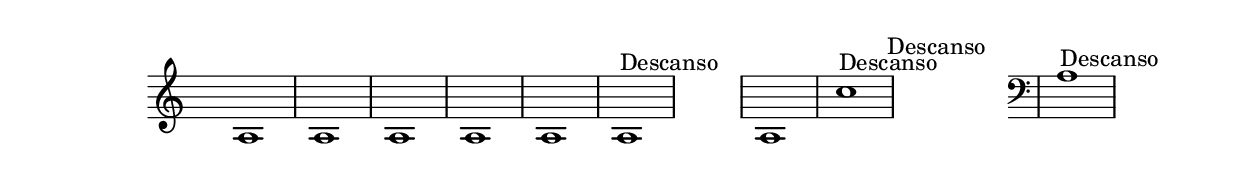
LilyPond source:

\version "2.16.0"

%%\header { texidoc="1 - Nota Nova"}

\relative c' {
  \override Staff.TimeSignature #'transparent = ##t
  \override Score.BarNumber #'transparent = ##t
  \override Score.RehearsalMark #'font-size = #-2

  %% CLARINETE
  \tag #'cl {
    a1
  }
  %% FLAUTA
  \tag #'fl {
    a
  }
  %% OBOÉ
  \tag #'ob {
    a
  }
  %% SAX ALTO
  \tag #'saxa {
    a
  }
  %% SAX TENOR
  \tag #'saxt {
    a
  }
  %% SAX GENES
  \tag #'saxg {
    a
  }
  %% TROMPETE
  \tag #'tpt {
    \override Staff.Clef #'transparent = ##t
    \stopStaff
    s^\markup {\hspace #-7 "Descanso"}
  }
  %% TROMPA
  \tag #'tpa {
    \override Staff.Clef #'transparent = ##f
    \startStaff
    a
  }
  %% TROMPA OP AGUDO
  \tag #'tpaopag {
    c'
  }
  %% TROMPA OP
  \tag #'tpaop {
    \override Staff.Clef #'transparent = ##t
    \stopStaff
    s^\markup {\hspace #-7 "Descanso"}
  }
  %% TROMBONE
  \tag #'tbn {
    \override Staff.Clef #'transparent = ##t
    \stopStaff
    s^\markup {\hspace #-7 "Descanso"}
  }
  %% TUBA MIB
  \tag #'tbamib {
    \override Staff.Clef #'transparent = ##f
    \startStaff
    \clef bass
    a,
  }
  %% TUBA SIB
  \tag #'tbasib {
    \override Staff.Clef #'transparent = ##t
    \stopStaff
    s^\markup {\hspace #-7 "Descanso"}
  }

  %% END DOCUMENT
}
